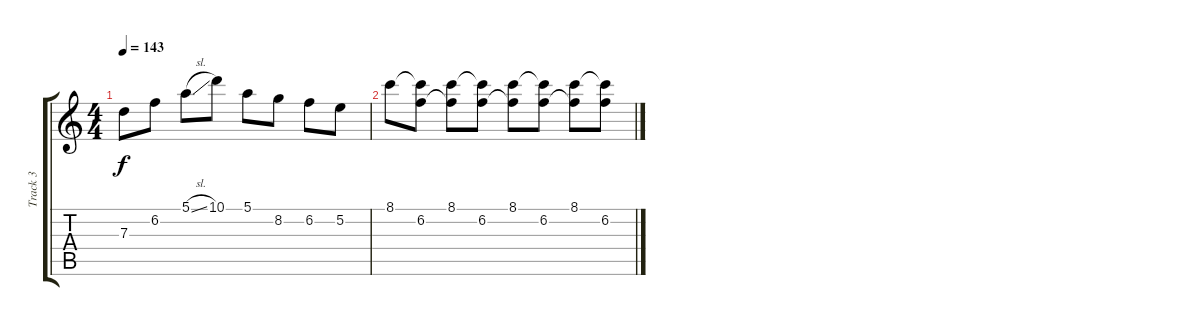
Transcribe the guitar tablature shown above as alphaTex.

\track ("Track 3" "Track 3") {instrument overdrivenguitar}
\staff {score tabs}
\tuning (E4 B3 G3 D3 A2 D2) {hide}
\ts (4 4)
\tempo 143
\clef g2
\ks c
7.3.8{dy f} 6.2.8 5.1{sl}.8 10.1.8 5.1.8 8.2.8 6.2.8 5.2.8 |
8.1.8 (8.1{t} 6.2).8 (8.1 6.2{t}).8 (8.1{t} 6.2).8 (8.1 6.2{t}).8 (8.1{t} 6.2).8 (8.1 6.2{t}).8 (8.1{t} 6.2).8
